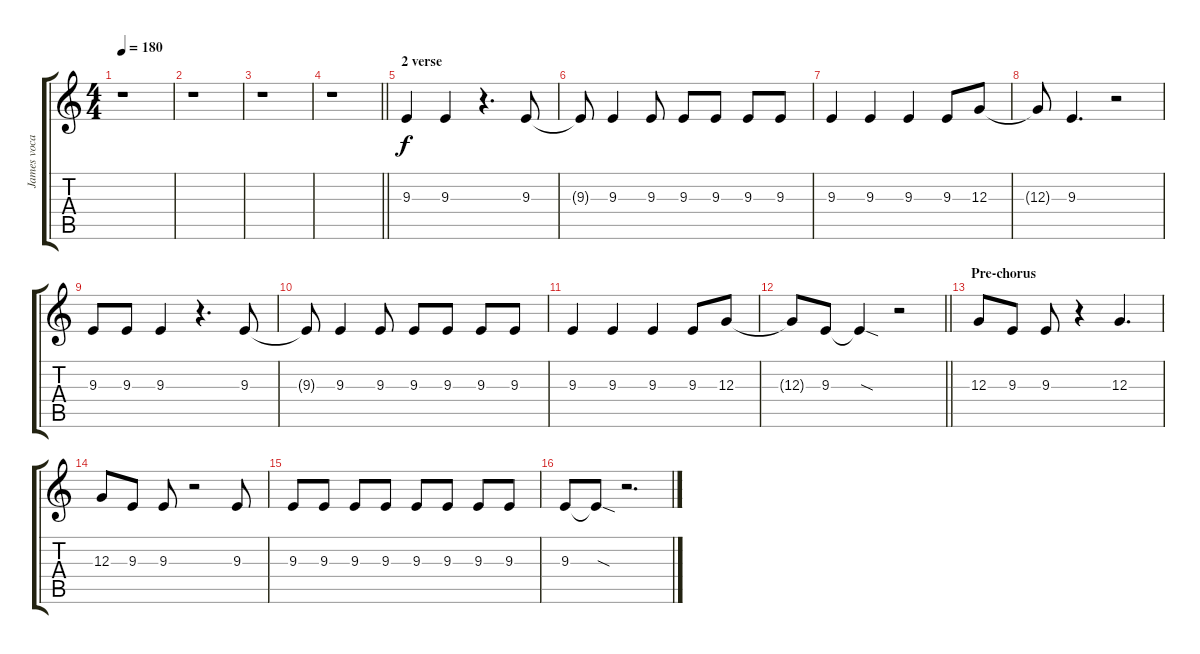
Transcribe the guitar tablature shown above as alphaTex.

\track ("James vocal" "James voca") {instrument oboe}
\staff {score tabs}
\tuning (E4 B3 G3 D3 A2 E2) {hide}
\ts (4 4)
\tempo 180
\clef g2
\ks c
r.1{dy f} |
r.1 |
r.1 |
\barLineRight lightlight
r.1 |
\section ("" "2 verse")
9.3.4 9.3.4 r.4{d} 9.3.8 |
9.3{t}.8 9.3.4 9.3.8 9.3.8 9.3.8 9.3.8 9.3.8 |
9.3.4 9.3.4 9.3.4 9.3.8 12.3.8 |
12.3{t}.8 9.3.4{d} r.2 |
9.3.8 9.3.8 9.3.4 r.4{d} 9.3.8 |
9.3{t}.8 9.3.4 9.3.8 9.3.8 9.3.8 9.3.8 9.3.8 |
9.3.4 9.3.4 9.3.4 9.3.8 12.3.8 |
\barLineRight lightlight
12.3{t}.8 9.3.8 9.3{sod t}.4 r.2 |
\section ("" "Pre-chorus")
12.3.8 9.3.8 9.3.8 r.4 12.3.4{d} |
12.3.8 9.3.8 9.3.8 r.2 9.3.8 |
9.3.8 9.3.8 9.3.8 9.3.8 9.3.8 9.3.8 9.3.8 9.3.8 |
9.3.8 9.3{sod t}.8 r.2{d}
